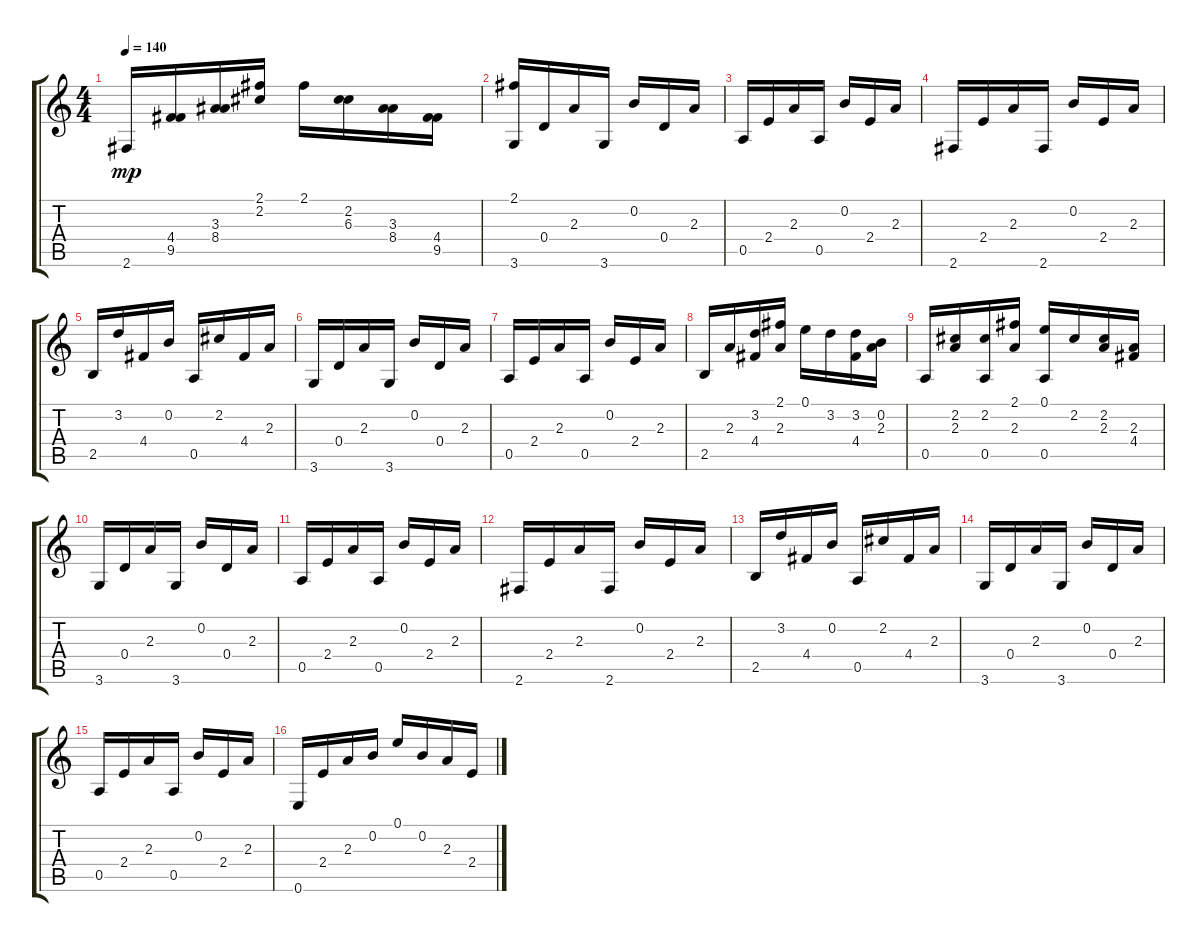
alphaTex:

\track "" {instrument acousticguitarnylon}
\staff {score tabs}
\tuning (E4 B3 G3 D3 A2 E2) {hide}
\ts (4 4)
\tempo 140
\clef g2
\ks c
2.6.16{dy mp} (4.4 9.5).16 (3.3 8.4).16 (2.1 2.2).16 2.1.16 (2.2 6.3).16 (3.3 8.4).16 (4.4 9.5).16 |
(2.1 3.6).16 0.4.16 2.3.16 3.6.16 0.2.16 0.4.16 2.3.16 |
0.5.16 2.4.16 2.3.16 0.5.16 0.2.16 2.4.16 2.3.16 |
2.6.16 2.4.16 2.3.16 2.6.16 0.2.16 2.4.16 2.3.16 |
2.5.16 3.2.16 4.4.16 0.2.16 0.5.16 2.2.16 4.4.16 2.3.16 |
3.6.16 0.4.16 2.3.16 3.6.16 0.2.16 0.4.16 2.3.16 |
0.5.16 2.4.16 2.3.16 0.5.16 0.2.16 2.4.16 2.3.16 |
2.5.16 2.3.16 (3.2 4.4).16 (2.1 2.3).16 0.1.16 3.2.16 (3.2 4.4).16 (0.2 2.3).16 |
0.5.16 (2.2 2.3).16 (2.2 0.5).16 (2.1 2.3).16 (0.1 0.5).16 2.2.16 (2.2 2.3).16 (2.3 4.4).16 |
3.6.16 0.4.16 2.3.16 3.6.16 0.2.16 0.4.16 2.3.16 |
0.5.16 2.4.16 2.3.16 0.5.16 0.2.16 2.4.16 2.3.16 |
2.6.16 2.4.16 2.3.16 2.6.16 0.2.16 2.4.16 2.3.16 |
2.5.16 3.2.16 4.4.16 0.2.16 0.5.16 2.2.16 4.4.16 2.3.16 |
3.6.16 0.4.16 2.3.16 3.6.16 0.2.16 0.4.16 2.3.16 |
0.5.16 2.4.16 2.3.16 0.5.16 0.2.16 2.4.16 2.3.16 |
0.6.16 2.4.16 2.3.16 0.2.16 0.1.16 0.2.16 2.3.16 2.4.16
